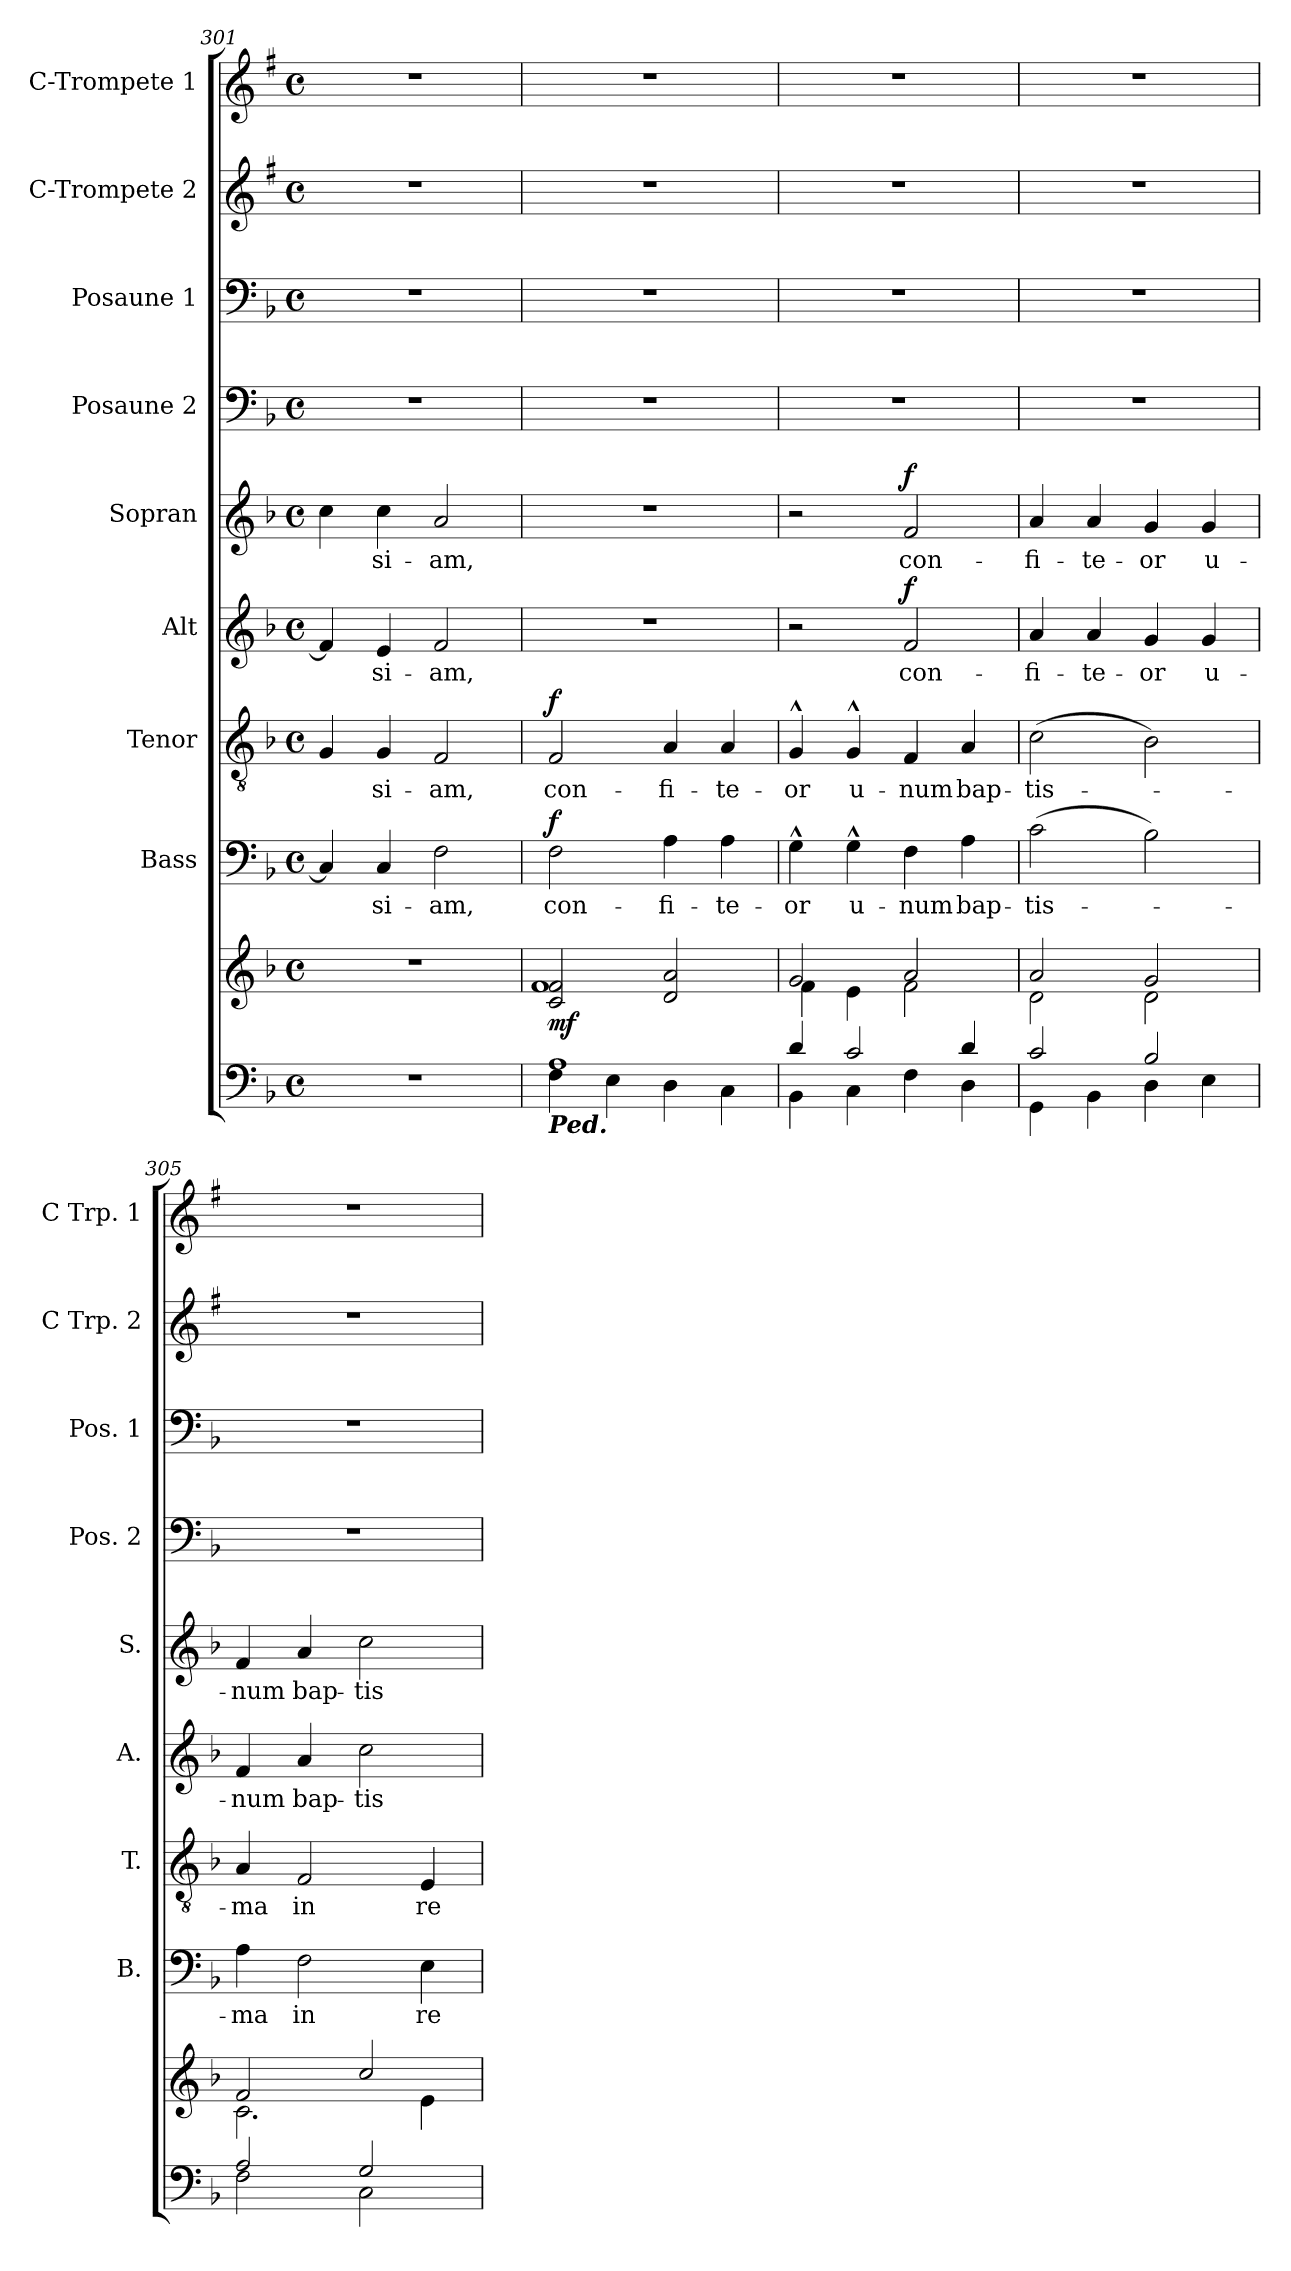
**kern	**kern	**dynam	**kern	**text	**dynam	**kern	**text	**dynam	**kern	**text	**dynam	**kern	**text	**dynam	**kern	**kern	**kern	**kern
*part9	*part9	*part9	*part8	*part8	*part8	*part7	*part7	*part7	*part6	*part6	*part6	*part5	*part5	*part5	*part4	*part3	*part2	*part1
*staff10	*staff9	*staff9/10	*staff8	*staff8	*staff8	*staff7	*staff7	*staff7	*staff6	*staff6	*staff6	*staff5	*staff5	*staff5	*staff4	*staff3	*staff2	*staff1
*	*	*	*I"Bass	*	*	*I"Tenor	*	*	*I"Alt	*	*	*I"Sopran	*	*	*I"Posaune 2	*I"Posaune 1	*I"C-Trompete 2	*I"C-Trompete 1
*	*	*	*I'B.	*	*	*I'T.	*	*	*I'A.	*	*	*I'S.	*	*	*I'Pos. 2	*I'Pos. 1	*I'C Trp. 2	*I'C Trp. 1
*clefF4	*clefG2	*	*clefF4	*	*	*clefGv2	*	*	*clefG2	*	*	*clefG2	*	*	*clefF4	*clefF4	*clefG2	*clefG2
*	*	*	*	*	*	*	*	*	*	*	*	*	*	*	*	*	*ITrd1c2	*ITrd1c2
*k[b-]	*k[b-]	*	*k[b-]	*	*	*k[b-]	*	*	*k[b-]	*	*	*k[b-]	*	*	*k[b-]	*k[b-]	*k[b-]	*k[b-]
*F:	*F:	*	*F:	*	*	*F:	*	*	*F:	*	*	*F:	*	*	*F:	*F:	*F:	*F:
*M4/4	*M4/4	*	*M4/4	*	*	*M4/4	*	*	*M4/4	*	*	*M4/4	*	*	*M4/4	*M4/4	*M4/4	*M4/4
*met(c)	*met(c)	*	*met(c)	*	*	*met(c)	*	*	*met(c)	*	*	*met(c)	*	*	*met(c)	*met(c)	*met(c)	*met(c)
=301	=301	=301	=301	=301	=301	=301	=301	=301	=301	=301	=301	=301	=301	=301	=301	=301	=301	=301
1r	1r	.	4C/]	.	.	4G/	.	.	4f/]	.	.	4cc\	.	.	1r	1r	1r	1r
!	!	!	!	!LO:LY:b	!	!	!LO:LY:b	!	!	!LO:LY:b	!	!	!LO:LY:b	!	!	!	!	!
.	.	.	4C/	-si-	.	4G/	-si-	.	4e/	-si-	.	4cc\	-si-	.	.	.	.	.
!	!	!	!	!LO:LY:b	!	!	!LO:LY:b	!	!	!LO:LY:b	!	!	!LO:LY:b	!	!	!	!	!
.	.	.	2F\	-am,	.	2F/	-am,	.	2f/	-am,	.	2a/	-am,	.	.	.	.	.
=302	=302	=302	=302	=302	=302	=302	=302	=302	=302	=302	=302	=302	=302	=302	=302	=302	=302	=302
*^	*^	*	*	*	*	*	*	*	*	*	*	*	*	*	*	*	*	*
!LO:TX:b:Bi:t=Ped.	!	!	!	!	!	!	!	!	!	!	!	!	!	!	!	!	!	!	!	!
!	!	!	!	!LO:DY:b	!	!LO:LY:b	!LO:DY:a	!	!LO:LY:b	!LO:DY:a	!	!	!	!	!	!	!	!	!	!
1A	4F\	2c/ 2f/	1f	mf	2F\	con-	f	2F/	con-	f	1r	.	.	1r	.	.	1r	1r	1r	1r
.	4E\	.	.	.	.	.	.	.	.	.	.	.	.	.	.	.	.	.	.	.
!	!	!	!	!	!	!LO:LY:b	!	!	!LO:LY:b	!	!	!	!	!	!	!	!	!	!	!
.	4D\	2d/ 2a/	.	.	4A\	-fi-	.	4A/	-fi-	.	.	.	.	.	.	.	.	.	.	.
!	!	!	!	!	!	!LO:LY:b	!	!	!LO:LY:b	!	!	!	!	!	!	!	!	!	!	!
.	4C\	.	.	.	4A\	-te-	.	4A/	-te-	.	.	.	.	.	.	.	.	.	.	.
=303	=303	=303	=303	=303	=303	=303	=303	=303	=303	=303	=303	=303	=303	=303	=303	=303	=303	=303	=303	=303
!	!	!	!	!	!	!LO:LY:b	!	!	!LO:LY:b	!	!	!	!	!	!	!	!	!	!	!
4d/	4BB-\	2g/	4f\	.	4G^^>\	-or	.	4G^^>/	-or	.	2r	.	.	2r	.	.	1r	1r	1r	1r
!	!	!	!	!	!	!LO:LY:b	!	!	!LO:LY:b	!	!	!	!	!	!	!	!	!	!	!
2c/	4C\	.	4e\	.	4G^^>\	u-	.	4G^^>/	u-	.	.	.	.	.	.	.	.	.	.	.
!	!	!	!	!	!	!LO:LY:b	!	!	!LO:LY:b	!	!	!LO:LY:b	!LO:DY:a	!	!LO:LY:b	!LO:DY:a	!	!	!	!
.	4F\	2a/	2f\	.	4F\	-num	.	4F/	-num	.	2f/	con-	f	2f/	con-	f	.	.	.	.
!	!	!	!	!	!	!LO:LY:b	!	!	!LO:LY:b	!	!	!	!	!	!	!	!	!	!	!
4d/	4D\	.	.	.	4A\	bap-	.	4A/	bap-	.	.	.	.	.	.	.	.	.	.	.
!!LO:PB:g=z
=304	=304	=304	=304	=304	=304	=304	=304	=304	=304	=304	=304	=304	=304	=304	=304	=304	=304	=304	=304	=304
!	!	!	!	!	!	!LO:LY:b	!	!	!LO:LY:b	!	!	!LO:LY:b	!	!	!LO:LY:b	!	!	!	!	!
2c/	4GG\	2a/	2d\	.	(>2c\	-tis-	.	(>2c\	-tis-	.	4a/	-fi-	.	4a/	-fi-	.	1r	1r	1r	1r
!	!	!	!	!	!	!	!	!	!	!	!	!LO:LY:b	!	!	!LO:LY:b	!	!	!	!	!
.	4BB-\	.	.	.	.	.	.	.	.	.	4a/	-te-	.	4a/	-te-	.	.	.	.	.
!	!	!	!	!	!	!	!	!	!	!	!	!LO:LY:b	!	!	!LO:LY:b	!	!	!	!	!
2B-/	4D\	2g/	2d\	.	2B-\)	.	.	2B-\)	.	.	4g/	-or	.	4g/	-or	.	.	.	.	.
!	!	!	!	!	!	!	!	!	!	!	!	!LO:LY:b	!	!	!LO:LY:b	!	!	!	!	!
.	4E\	.	.	.	.	.	.	.	.	.	4g/	u-	.	4g/	u-	.	.	.	.	.
=305	=305	=305	=305	=305	=305	=305	=305	=305	=305	=305	=305	=305	=305	=305	=305	=305	=305	=305	=305	=305
!	!	!	!	!	!	!LO:LY:b	!	!	!LO:LY:b	!	!	!LO:LY:b	!	!	!LO:LY:b	!	!	!	!	!
2A/	2F\	2f/	2.c\	.	4A\	-ma	.	4A/	-ma	.	4f/	-num	.	4f/	-num	.	1r	1r	1r	1r
!	!	!	!	!	!	!LO:LY:b	!	!	!LO:LY:b	!	!	!LO:LY:b	!	!	!LO:LY:b	!	!	!	!	!
.	.	.	.	.	2F\	in	.	2F/	in	.	4a/	bap-	.	4a/	bap-	.	.	.	.	.
!	!	!	!	!	!	!	!	!	!	!	!	!LO:LY:b	!	!	!LO:LY:b	!	!	!	!	!
2G/	2C\	2cc/	.	.	.	.	.	.	.	.	2cc\	-tis-	.	2cc\	-tis-	.	.	.	.	.
!	!	!	!	!	!	!LO:LY:b	!	!	!LO:LY:b	!	!	!	!	!	!	!	!	!	!	!
.	.	.	4e\	.	4E\	re-	.	4E/	re-	.	.	.	.	.	.	.	.	.	.	.
*v	*v	*	*	*	*	*	*	*	*	*	*	*	*	*	*	*	*	*	*	*
*	*v	*v	*	*	*	*	*	*	*	*	*	*	*	*	*	*	*	*	*
=	=	=	=	=	=	=	=	=	=	=	=	=	=	=	=	=	=	=
*-	*-	*-	*-	*-	*-	*-	*-	*-	*-	*-	*-	*-	*-	*-	*-	*-	*-	*-
